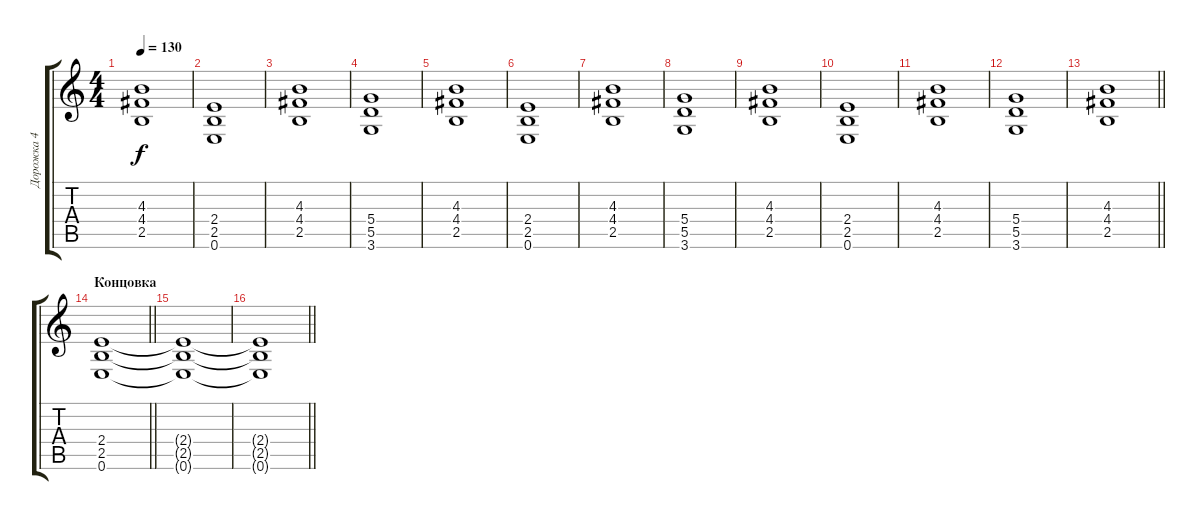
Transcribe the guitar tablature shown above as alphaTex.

\track ("Дорожка 4" "Дорожка 4") {instrument overdrivenguitar}
\staff {score tabs}
\tuning (E4 B3 G3 D3 A2 E2) {hide}
\ts (4 4)
\tempo 130
\clef g2
\ks c
(4.3 4.4 2.5).1{dy f} |
(2.4 2.5 0.6).1 |
(4.3 4.4 2.5).1 |
(5.4 5.5 3.6).1 |
(4.3 4.4 2.5).1 |
(2.4 2.5 0.6).1 |
(4.3 4.4 2.5).1 |
(5.4 5.5 3.6).1 |
(4.3 4.4 2.5).1 |
(2.4 2.5 0.6).1 |
(4.3 4.4 2.5).1 |
(5.4 5.5 3.6).1 |
\barLineRight lightlight
(4.3 4.4 2.5).1 |
\section ("" "Концовка")
\barLineRight lightlight
(2.4 2.5 0.6).1 |
(2.4{t} 2.5{t} 0.6{t}).1 |
\barLineRight lightlight
(2.4{t} 2.5{t} 0.6{t}).1
